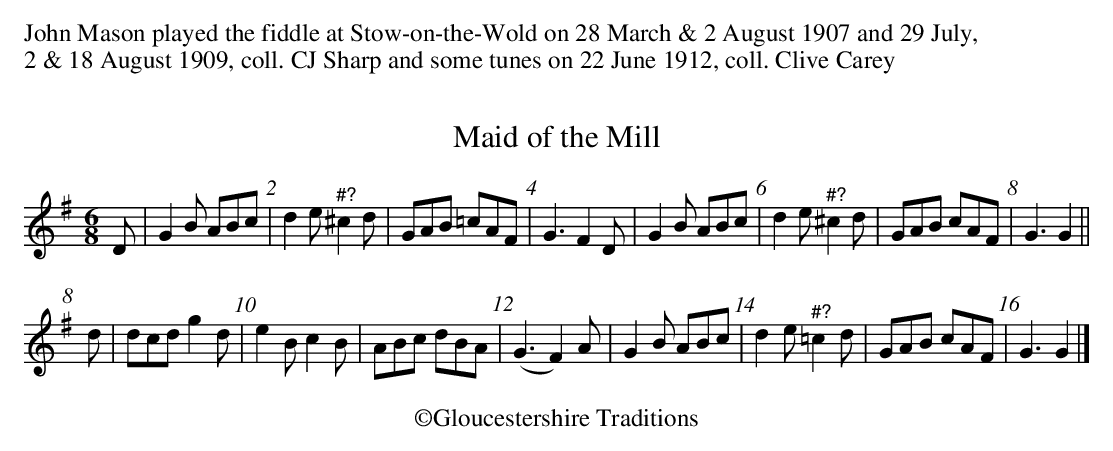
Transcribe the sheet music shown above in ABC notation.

X:1
T:Maid of the Mill
M:6/8
L:1/8
K:G
D | G2 B ABc | d2 e "^#?"^c2 d | GAB =cAF | G3 F2 D | G2 B ABc | d2 e "^#?"^c2 d | GAB cAF | G3 G2 ||
d | dcd g2 d | e2 B c2 B | ABc dBA | (G3 F2) A | G2 B ABc | d2 e "^#?"=c2 d | GAB cAF | G3 G2 |]
